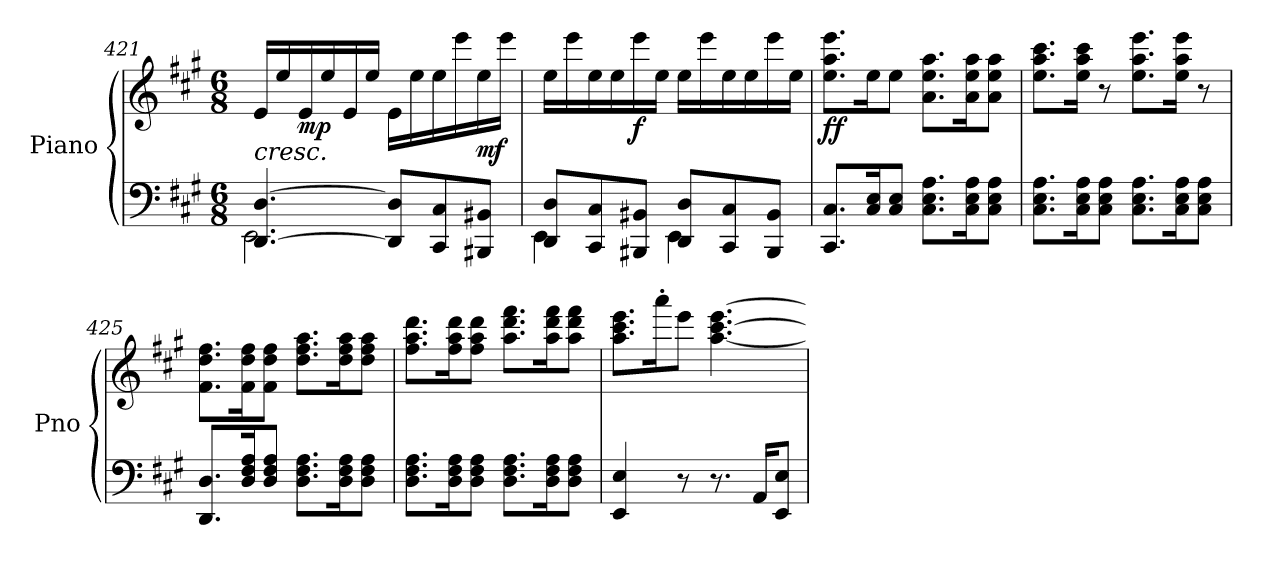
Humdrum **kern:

**kern	**kern	**dynam
*part1	*part1	*part1
*staff2	*staff1	*staff1/2
*I"Piano	*	*
*I'Pno	*	*
*clefF4	*clefG2	*
*k[f#c#g#]	*k[f#c#g#]	*
*M6/8	*M6/8	*
=421	=421	=421
*^	*	*
!LO:TX:a:i:t=cresc.	!	!	!
[4.DD/ [4.D/	2.EE\	16e/LL	.
.	.	16ee/	.
!	!	!	!LO:DY:b
.	.	16e/	mp
.	.	16ee/	.
.	.	16e/	.
.	.	16ee/JJ	.
8DD/] 8D/]L	.	16e\LL	.
.	.	16ee\	.
8CC#/ 8C#/	.	16ee\	.
.	.	16eee\	.
!	!	!	!LO:DY:b
8BBB#X/ 8BB#X/J	.	16ee\	mf
.	.	16eee\JJ	.
=422	=422	=422	=422
8DD/ 8D/L	4EE\	16ee\LL	.
.	.	16eee\	.
8CC#/ 8C#/	.	16ee\	.
.	.	16ee\	.
!	!	!	!LO:DY:b
8BBB#X/ 8BB#X/J	8ryy	16eee\	f
.	.	16ee\JJ	.
8DD/ 8D/L	4EE\	16ee\LL	.
.	.	16eee\	.
8CC#/ 8C#/	.	16ee\	.
.	.	16ee\	.
8BBB#/ 8BB#/J	8ryy	16eee\	.
.	.	16ee\JJ	.
*v	*v	*	*
!!LO:LB:g=z
=423	=423	=423
!	!	!LO:DY:b
8.CC#/ 8.C#/L	8.ee\ 8.aa\ 8.eee\L	ff
16C#/ 16E/K	16ee\K	.
8C#/ 8E/J	8ee\J	.
8.C#\ 8.E\ 8.A\L	8.a\ 8.ee\ 8.aa\L	.
16C#\ 16E\ 16A\K	16a\ 16ee\ 16aa\K	.
8C#\ 8E\ 8A\J	8a\ 8ee\ 8aa\J	.
=424	=424	=424
8.C#\ 8.E\ 8.A\L	8.ee\ 8.aa\ 8.ccc#\L	.
16C#\ 16E\ 16A\K	16ee\ 16aa\ 16ccc#\Jk	.
8C#\ 8E\ 8A\J	8r	.
8.C#\ 8.E\ 8.A\L	8.ee\ 8.aa\ 8.eee\L	.
16C#\ 16E\ 16A\K	16ee\ 16aa\ 16eee\Jk	.
8C#\ 8E\ 8A\J	8r	.
=425	=425	=425
8.DD/ 8.D/L	8.f#\ 8.dd\ 8.ff#\L	.
16D/ 16F#/ 16A/K	16f#\ 16dd\ 16ff#\K	.
8D/ 8F#/ 8A/J	8f#\ 8dd\ 8ff#\J	.
8.D\ 8.F#\ 8.A\L	8.dd\ 8.ff#\ 8.aa\L	.
16D\ 16F#\ 16A\K	16dd\ 16ff#\ 16aa\K	.
8D\ 8F#\ 8A\J	8dd\ 8ff#\ 8aa\J	.
=426	=426	=426
8.D\ 8.F#\ 8.A\L	8.ff#\ 8.aa\ 8.ddd\L	.
16D\ 16F#\ 16A\K	16ff#\ 16aa\ 16ddd\K	.
8D\ 8F#\ 8A\J	8ff#\ 8aa\ 8ddd\J	.
8.D\ 8.F#\ 8.A\L	8.aa\ 8.ddd\ 8.fff#\L	.
16D\ 16F#\ 16A\K	16aa\ 16ddd\ 16fff#\K	.
8D\ 8F#\ 8A\J	8aa\ 8ddd\ 8fff#\J	.
!!LO:LB:g=z
=427	=427	=427
4EE/ 4E/	8.aa\ 8.ccc#\ 8.eee\L	.
.	16aaa'\K	.
8r	8eee\J	.
8.r	[4.aa\ [4.ccc#\ [4.eee\	.
16AA/KL	.	.
8EE/ 8E/J	.	.
=	=	=
*-	*-	*-
